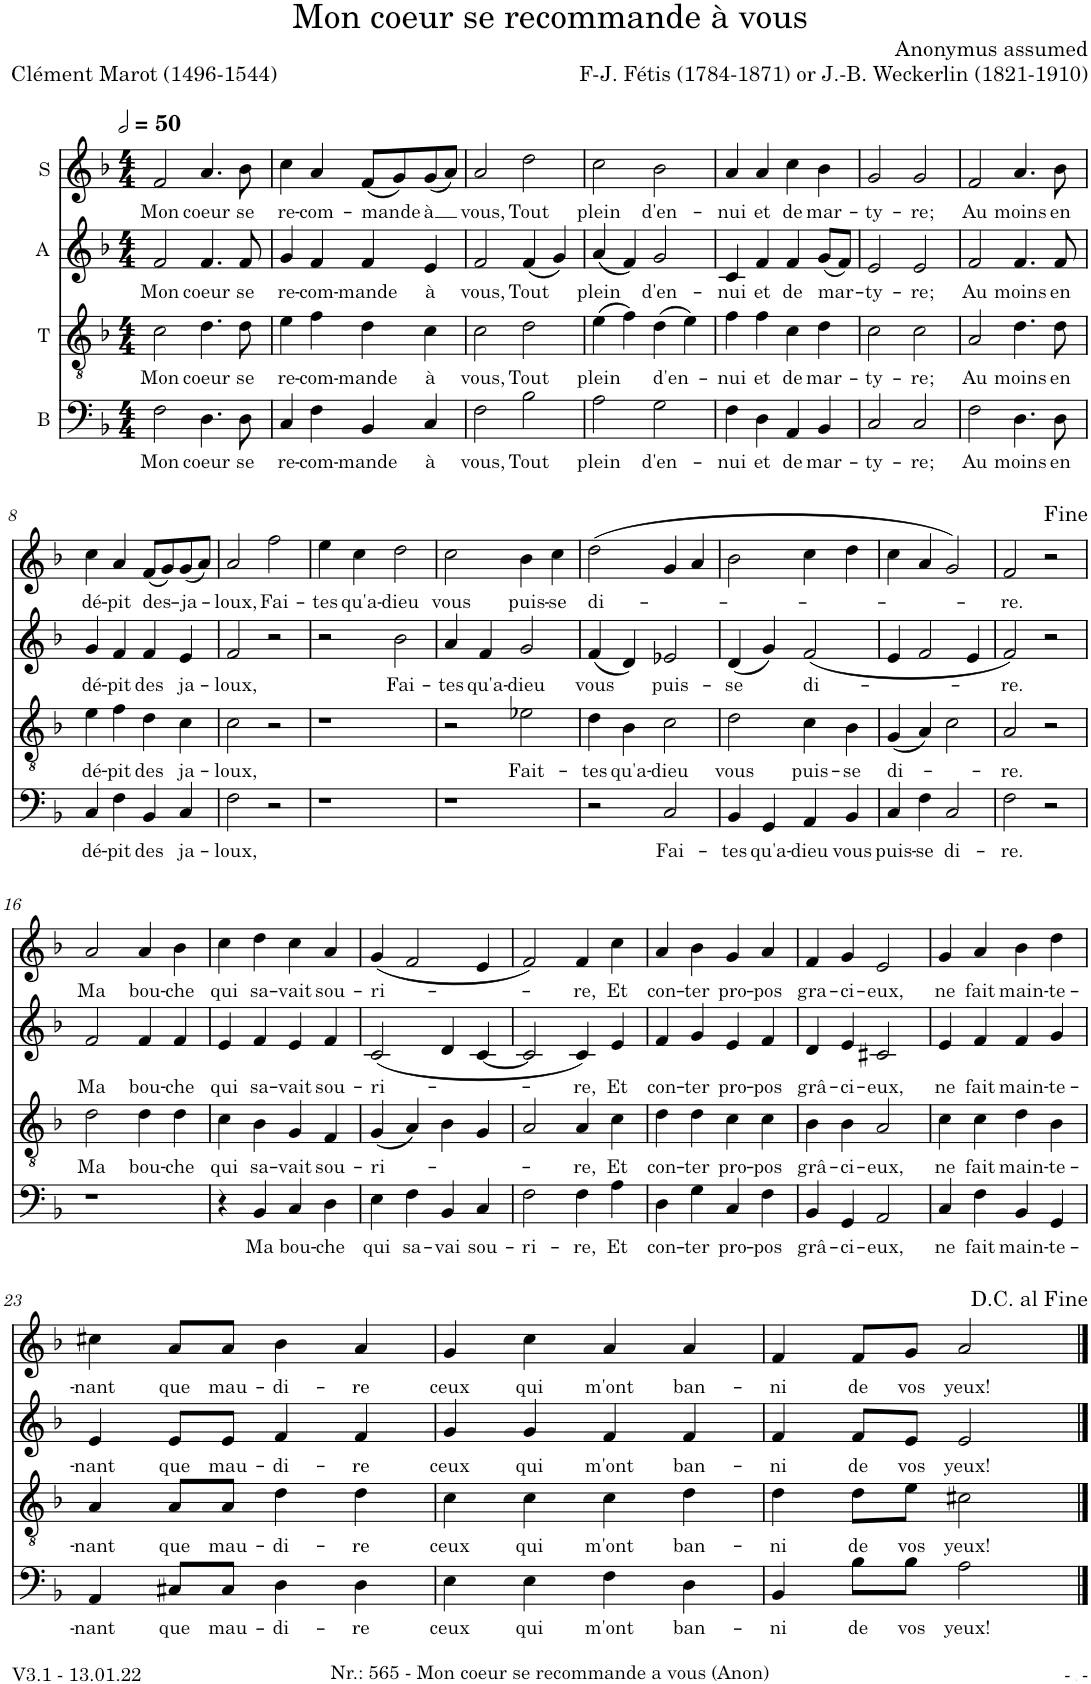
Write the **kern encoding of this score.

**kern	**text	**kern	**text	**kern	**text	**kern	**text
*part4	*part4	*part3	*part3	*part2	*part2	*part1	*part1
*staff4	*staff4	*staff3	*staff3	*staff2	*staff2	*staff1	*staff1
*I"B	*	*I"T	*	*I"A	*	*I"S	*
*clefF4	*	*clefGv2	*	*clefG2	*	*clefG2	*
*Trd12c21	*	*Trd8c14	*	*Trd5c9	*	*Trd1c2	*
*k[b-]	*	*k[b-]	*	*k[b-]	*	*k[b-]	*
*M4/4	*	*M4/4	*	*M4/4	*	*M4/4	*
*MM100	*	*MM100	*	*MM100	*	*MM100	*
=1	=1	=1	=1	=1	=1	=1	=1
!	!LO:LY:b	!	!LO:LY:b	!	!LO:LY:b	!	!LO:LY:b
2F\	Mon	2c\	Mon	2f/	Mon	2f/	Mon
!	!LO:LY:b	!	!LO:LY:b	!	!LO:LY:b	!	!LO:LY:b
4.D\	coeur	4.d\	coeur	4.f/	coeur	4.a/	coeur
!	!LO:LY:b	!	!LO:LY:b	!	!LO:LY:b	!	!LO:LY:b
8D\	se	8d\	se	8f/	se	8b-\	se
=2	=2	=2	=2	=2	=2	=2	=2
!	!LO:LY:b	!	!LO:LY:b	!	!LO:LY:b	!	!LO:LY:b
4C/	re-	4e\	re-	4g/	re-	4cc\	re-
!	!LO:LY:b	!	!LO:LY:b	!	!LO:LY:b	!	!LO:LY:b
4F\	-com-	4f\	-com-	4f/	-com-	4a/	-com-
!	!LO:LY:b	!	!LO:LY:b	!	!LO:LY:b	!	!LO:LY:b
4BB-/	-mande	4d\	-mande	4f/	-mande	(8f/L	-mande
.	.	.	.	.	.	8g/)	.
!	!LO:LY:b	!	!LO:LY:b	!	!LO:LY:b	!	!LO:LY:b
4C/	à	4c\	à	4e/	à	(8g/	à
.	.	.	.	.	.	8a/J)	.
=3	=3	=3	=3	=3	=3	=3	=3
!	!LO:LY:b	!	!LO:LY:b	!	!LO:LY:b	!	!LO:LY:b
2F\	vous,	2c\	vous,	2f/	vous,	2a/	vous,
!	!LO:LY:b	!	!LO:LY:b	!	!LO:LY:b	!	!LO:LY:b
2B-\	Tout	2d\	Tout	(4f/	Tout	2dd\	Tout
.	.	.	.	4g/)	.	.	.
=4	=4	=4	=4	=4	=4	=4	=4
!	!LO:LY:b	!	!LO:LY:b	!	!LO:LY:b	!	!LO:LY:b
2A\	plein	(4e\	plein	(4a/	-plein	2cc\	plein
.	.	4f\)	.	4f/)	.	.	.
!	!LO:LY:b	!	!LO:LY:b	!	!LO:LY:b	!	!LO:LY:b
2G\	d'en-	(4d\	d'en-	2g/	d'en-	2b-\	d'en-
.	.	4e\)	.	.	.	.	.
=5	=5	=5	=5	=5	=5	=5	=5
!	!LO:LY:b	!	!LO:LY:b	!	!LO:LY:b	!	!LO:LY:b
4F\	-nui	4f\	-nui	4c/	-nui	4a/	-nui
!	!LO:LY:b	!	!LO:LY:b	!	!LO:LY:b	!	!LO:LY:b
4D\	et	4f\	et	4f/	et	4a/	et
!	!LO:LY:b	!	!LO:LY:b	!	!LO:LY:b	!	!LO:LY:b
4AA/	de	4c\	de	4f/	de	4cc\	de
!	!LO:LY:b	!	!LO:LY:b	!	!LO:LY:b	!	!LO:LY:b
4BB-/	mar-	4d\	mar-	(8g/L	mar-	4b-\	mar-
.	.	.	.	8f/J)	.	.	.
=6	=6	=6	=6	=6	=6	=6	=6
!	!LO:LY:b	!	!LO:LY:b	!	!LO:LY:b	!	!LO:LY:b
2C/	-ty-	2c\	-ty-	2e/	-ty-	2g/	-ty-
!	!LO:LY:b	!	!LO:LY:b	!	!LO:LY:b	!	!LO:LY:b
2C/	-re;	2c\	-re;	2e/	-re;	2g/	-re;
=7	=7	=7	=7	=7	=7	=7	=7
!	!LO:LY:b	!	!LO:LY:b	!	!LO:LY:b	!	!LO:LY:b
2F\	Au	2A/	Au	2f/	Au	2f/	Au
!	!LO:LY:b	!	!LO:LY:b	!	!LO:LY:b	!	!LO:LY:b
4.D\	moins	4.d\	moins	4.f/	moins	4.a/	moins
!	!LO:LY:b	!	!LO:LY:b	!	!LO:LY:b	!	!LO:LY:b
8D\	en	8d\	en	8f/	en	8b-\	en
!!LO:LB:g=z
=8	=8	=8	=8	=8	=8	=8	=8
!	!LO:LY:b	!	!LO:LY:b	!	!LO:LY:b	!	!LO:LY:b
4C/	dé-	4e\	dé-	4g/	dé-	4cc\	dé-
!	!LO:LY:b	!	!LO:LY:b	!	!LO:LY:b	!	!LO:LY:b
4F\	-pit	4f\	-pit	4f/	-pit	4a/	-pit
!	!LO:LY:b	!	!LO:LY:b	!	!LO:LY:b	!	!LO:LY:b
4BB-/	des	4d\	des	4f/	des	(8f/L	des-
.	.	.	.	.	.	8g/)	.
!	!LO:LY:b	!	!LO:LY:b	!	!LO:LY:b	!	!LO:LY:b
4C/	ja-	4c\	ja-	4e/	ja-	(8g/	-ja-
.	.	.	.	.	.	8a/J)	.
=9	=9	=9	=9	=9	=9	=9	=9
!	!LO:LY:b	!	!LO:LY:b	!	!LO:LY:b	!	!LO:LY:b
2F\	-loux,	2c\	-loux,	2f/	-loux,	2a/	-loux,
!	!	!	!	!	!	!	!LO:LY:b
2r	.	2r	.	2r	.	2ff\	Fai-
=10	=10	=10	=10	=10	=10	=10	=10
!	!	!	!	!	!	!	!LO:LY:b
1r	.	1r	.	2r	.	4ee\	-tes
!	!	!	!	!	!	!	!LO:LY:b
.	.	.	.	.	.	4cc\	qu'a-
!	!	!	!	!	!LO:LY:b	!	!LO:LY:b
.	.	.	.	2b-\	Fai-	2dd\	-dieu
=11	=11	=11	=11	=11	=11	=11	=11
!	!	!	!	!	!LO:LY:b	!	!LO:LY:b
1r	.	2r	.	4a/	-tes	2cc\	vous
!	!	!	!	!	!LO:LY:b	!	!
.	.	.	.	4f/	qu'a-	.	.
!	!	!	!LO:LY:b	!	!LO:LY:b	!	!LO:LY:b
.	.	2e-X\	Fait-	2g/	-dieu	4b-\	puis-
!	!	!	!	!	!	!	!LO:LY:b
.	.	.	.	.	.	4cc\	-se
=12	=12	=12	=12	=12	=12	=12	=12
!	!	!	!LO:LY:b	!	!LO:LY:b	!	!LO:LY:b
2r	.	4d\	-tes	(4f/	vous	(2dd\	di-
!	!	!	!LO:LY:b	!	!	!	!
.	.	4B-\	qu'a-	4d/)	.	.	.
!	!LO:LY:b	!	!LO:LY:b	!	!LO:LY:b	!	!
2C/	Fai-	2c\	-dieu	2e-X/	puis-	4g/	.
.	.	.	.	.	.	4a/	.
=13	=13	=13	=13	=13	=13	=13	=13
!	!LO:LY:b	!	!LO:LY:b	!	!LO:LY:b	!	!
4BB-/	-tes	2d\	vous	(4d/	-se	2b-\	.
!	!LO:LY:b	!	!	!	!	!	!
4GG/	qu'a-	.	.	4g/)	.	.	.
!	!LO:LY:b	!	!LO:LY:b	!	!LO:LY:b	!	!
4AA/	-dieu	4c\	puis-	(2f/	di-	4cc\	.
!	!LO:LY:b	!	!LO:LY:b	!	!	!	!
4BB-/	vous	4B-\	-se	.	.	4dd\	.
=14	=14	=14	=14	=14	=14	=14	=14
!	!LO:LY:b	!	!LO:LY:b	!	!	!	!
4C/	puis-	(4G/	di-	4e/	.	4cc\	.
!	!LO:LY:b	!	!	!	!	!	!
4F\	-se	4A/)	.	2f/	.	4a/	.
!	!LO:LY:b	!	!	!	!	!	!
2C/	di-	2c\	.	.	.	2g/)	.
.	.	.	.	4e/	.	.	.
=15	=15	=15	=15	=15	=15	=15	=15
!	!LO:LY:b	!	!LO:LY:b	!	!LO:LY:b	!	!LO:LY:b
2F\	-re.	2A/	-re.	2f/)	-re.	2f/	-re.
2r	.	2r	.	2r	.	2r	.
!!LO:LB:g=z
=16	=16	=16	=16	=16	=16	=16	=16
!	!	!	!LO:LY:b	!	!LO:LY:b	!	!LO:LY:b
1r	.	2d\	Ma	2f/	Ma	2a/	Ma
!	!	!	!LO:LY:b	!	!LO:LY:b	!	!LO:LY:b
.	.	4d\	bou-	4f/	bou-	4a/	bou-
!	!	!	!LO:LY:b	!	!LO:LY:b	!	!LO:LY:b
.	.	4d\	-che	4f/	-che	4b-\	-che
=17	=17	=17	=17	=17	=17	=17	=17
!	!	!	!LO:LY:b	!	!LO:LY:b	!	!LO:LY:b
4r	.	4c\	qui	4e/	qui	4cc\	qui
!	!LO:LY:b	!	!LO:LY:b	!	!LO:LY:b	!	!LO:LY:b
4BB-/	Ma	4B-\	sa-	4f/	sa-	4dd\	sa-
!	!LO:LY:b	!	!LO:LY:b	!	!LO:LY:b	!	!LO:LY:b
4C/	bou-	4G/	-vait	4e/	-vait	4cc\	-vait
!	!LO:LY:b	!	!LO:LY:b	!	!LO:LY:b	!	!LO:LY:b
4D\	-che	4F/	sou-	4f/	sou-	4a/	sou-
=18	=18	=18	=18	=18	=18	=18	=18
!	!LO:LY:b	!	!LO:LY:b	!	!LO:LY:b	!	!LO:LY:b
4E\	qui	(4G/	-ri-	(2c/	-ri-	(4g/	-ri-
!	!LO:LY:b	!	!	!	!	!	!
4F\	sa-	4A/)	.	.	.	2f/	.
!	!LO:LY:b	!	!	!	!	!	!
4BB-/	-vai	4B-\	.	4d/	.	.	.
!	!LO:LY:b	!	!	!	!	!	!
4C/	sou-	4G/	.	[4c/	.	4e/	.
=19	=19	=19	=19	=19	=19	=19	=19
!	!LO:LY:b	!	!	!	!	!	!
2F\	-ri-	2A/	.	2c/]	.	2f/)	.
!	!LO:LY:b	!	!LO:LY:b	!	!LO:LY:b	!	!LO:LY:b
4F\	-re,	4A/	-re,	4c/)	-re,	4f/	-re,
!	!LO:LY:b	!	!LO:LY:b	!	!LO:LY:b	!	!LO:LY:b
4A\	Et	4c\	Et	4e/	Et	4cc\	Et
=20	=20	=20	=20	=20	=20	=20	=20
!	!LO:LY:b	!	!LO:LY:b	!	!LO:LY:b	!	!LO:LY:b
4D\	con-	4d\	con-	4f/	con-	4a/	con-
!	!LO:LY:b	!	!LO:LY:b	!	!LO:LY:b	!	!LO:LY:b
4G\	-ter	4d\	-ter	4g/	-ter	4b-\	-ter
!	!LO:LY:b	!	!LO:LY:b	!	!LO:LY:b	!	!LO:LY:b
4C/	pro-	4c\	pro-	4e/	pro-	4g/	pro-
!	!LO:LY:b	!	!LO:LY:b	!	!LO:LY:b	!	!LO:LY:b
4F\	-pos	4c\	-pos	4f/	-pos	4a/	-pos
=21	=21	=21	=21	=21	=21	=21	=21
!	!LO:LY:b	!	!LO:LY:b	!	!LO:LY:b	!	!LO:LY:b
4BB-/	grâ-	4B-\	grâ-	4d/	grâ-	4f/	gra-
!	!LO:LY:b	!	!LO:LY:b	!	!LO:LY:b	!	!LO:LY:b
4GG/	-ci-	4B-\	-ci-	4e/	-ci-	4g/	-ci-
!	!LO:LY:b	!	!LO:LY:b	!	!LO:LY:b	!	!LO:LY:b
2AA/	-eux,	2A/	-eux,	2c#X/	-eux,	2e/	-eux,
=22	=22	=22	=22	=22	=22	=22	=22
!	!LO:LY:b	!	!LO:LY:b	!	!LO:LY:b	!	!LO:LY:b
4C/	ne	4c\	ne	4e/	ne	4g/	ne
!	!LO:LY:b	!	!LO:LY:b	!	!LO:LY:b	!	!LO:LY:b
4F\	fait	4c\	fait	4f/	fait	4a/	fait
!	!LO:LY:b	!	!LO:LY:b	!	!LO:LY:b	!	!LO:LY:b
4BB-/	main-	4d\	main-	4f/	main-	4b-\	main-
!	!LO:LY:b	!	!LO:LY:b	!	!LO:LY:b	!	!LO:LY:b
4GG/	-te-	4B-\	-te-	4g/	-te-	4dd\	-te-
!!LO:LB:g=z
=23	=23	=23	=23	=23	=23	=23	=23
!	!LO:LY:b	!	!LO:LY:b	!	!LO:LY:b	!	!LO:LY:b
4AA/	-nant	4A/	-nant	4e/	-nant	4cc#X\	-nant
!	!LO:LY:b	!	!LO:LY:b	!	!LO:LY:b	!	!LO:LY:b
8C#X/L	que	8A/L	que	8e/L	que	8a/L	que
!	!LO:LY:b	!	!LO:LY:b	!	!LO:LY:b	!	!LO:LY:b
8C#/J	mau-	8A/J	mau-	8e/J	mau-	8a/J	mau-
!	!LO:LY:b	!	!LO:LY:b	!	!LO:LY:b	!	!LO:LY:b
4D\	-di-	4d\	-di-	4f/	-di-	4b-\	-di-
!	!LO:LY:b	!	!LO:LY:b	!	!LO:LY:b	!	!LO:LY:b
4D\	-re	4d\	-re	4f/	-re	4a/	-re
=24	=24	=24	=24	=24	=24	=24	=24
!	!LO:LY:b	!	!LO:LY:b	!	!LO:LY:b	!	!LO:LY:b
4E\	ceux	4c\	ceux	4g/	ceux	4g/	ceux
!	!LO:LY:b	!	!LO:LY:b	!	!LO:LY:b	!	!LO:LY:b
4E\	qui	4c\	qui	4g/	qui	4cc\	qui
!	!LO:LY:b	!	!LO:LY:b	!	!LO:LY:b	!	!LO:LY:b
4F\	m'ont	4c\	m'ont	4f/	m'ont	4a/	m'ont
!	!LO:LY:b	!	!LO:LY:b	!	!LO:LY:b	!	!LO:LY:b
4D\	ban-	4d\	ban-	4f/	ban-	4a/	ban-
=25	=25	=25	=25	=25	=25	=25	=25
!	!LO:LY:b	!	!LO:LY:b	!	!LO:LY:b	!	!LO:LY:b
4BB-/	-ni	4d\	-ni	4f/	-ni	4f/	-ni
!	!LO:LY:b	!	!LO:LY:b	!	!LO:LY:b	!	!LO:LY:b
8B-\L	de	8d\L	de	8f/L	de	8f/L	de
!	!LO:LY:b	!	!LO:LY:b	!	!LO:LY:b	!	!LO:LY:b
8B-\J	vos	8e\J	vos	8e/J	vos	8g/J	vos
!	!LO:LY:b	!	!LO:LY:b	!	!LO:LY:b	!	!LO:LY:b
2A\	yeux!	2c#X\	yeux!	2e/	yeux!	2a/	yeux!
==	==	==	==	==	==	==	==
*-	*-	*-	*-	*-	*-	*-	*-
